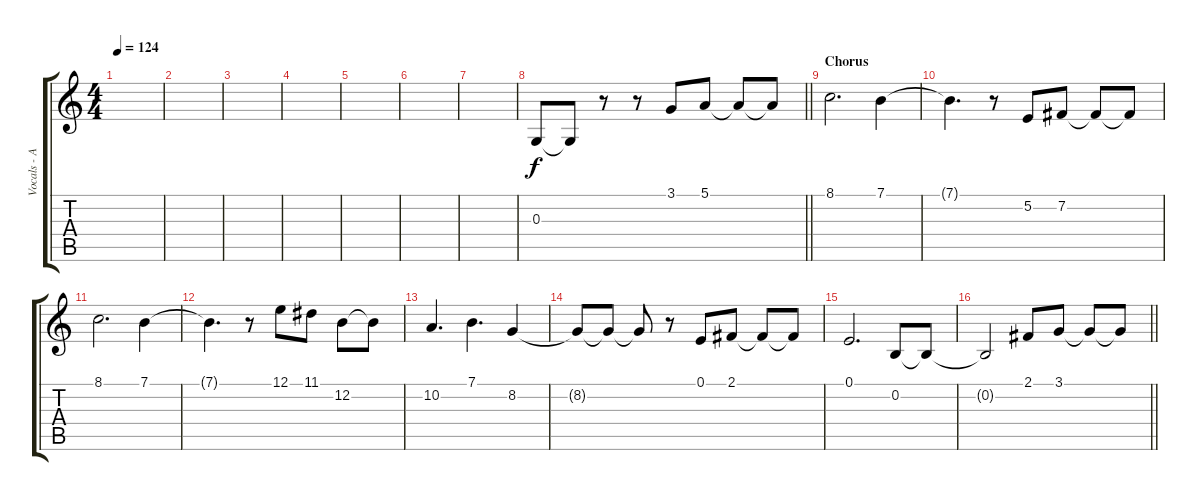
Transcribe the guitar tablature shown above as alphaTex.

\track ("Vocals - Amy Lee" "Vocals - A") {instrument flute}
\staff {score tabs}
\tuning (E4 B3 G3 D3 A2 E2) {hide}
\ts (4 4)
\tempo 124
\clef g2
\ks c
|
|
|
|
|
|
|
\barLineRight lightlight
0.3.8 0.3{t}.8 r.8 r.8 3.1.8 5.1.8 5.1{t}.8 5.1{t}.8 |
\section ("" "Chorus")
8.1.2{d} 7.1.4 |
7.1{t}.4{d} r.8 5.2.8 7.2.8 7.2{t}.8 7.2{t}.8 |
8.1.2{d} 7.1.4 |
7.1{t}.4{d} r.8 12.1.8 11.1.8 12.2.8 12.2{t}.8 |
10.2.4{d} 7.1.4{d} 8.2.4 |
8.2{t}.8 8.2{t}.8 8.2{t}.8 r.8 0.1.8 2.1.8 2.1{t}.8 2.1{t}.8 |
0.1.2{d} 0.2.8 0.2{t}.8 |
\barLineRight lightlight
0.2{t}.2 2.1.8 3.1.8 3.1{t}.8 3.1{t}.8
